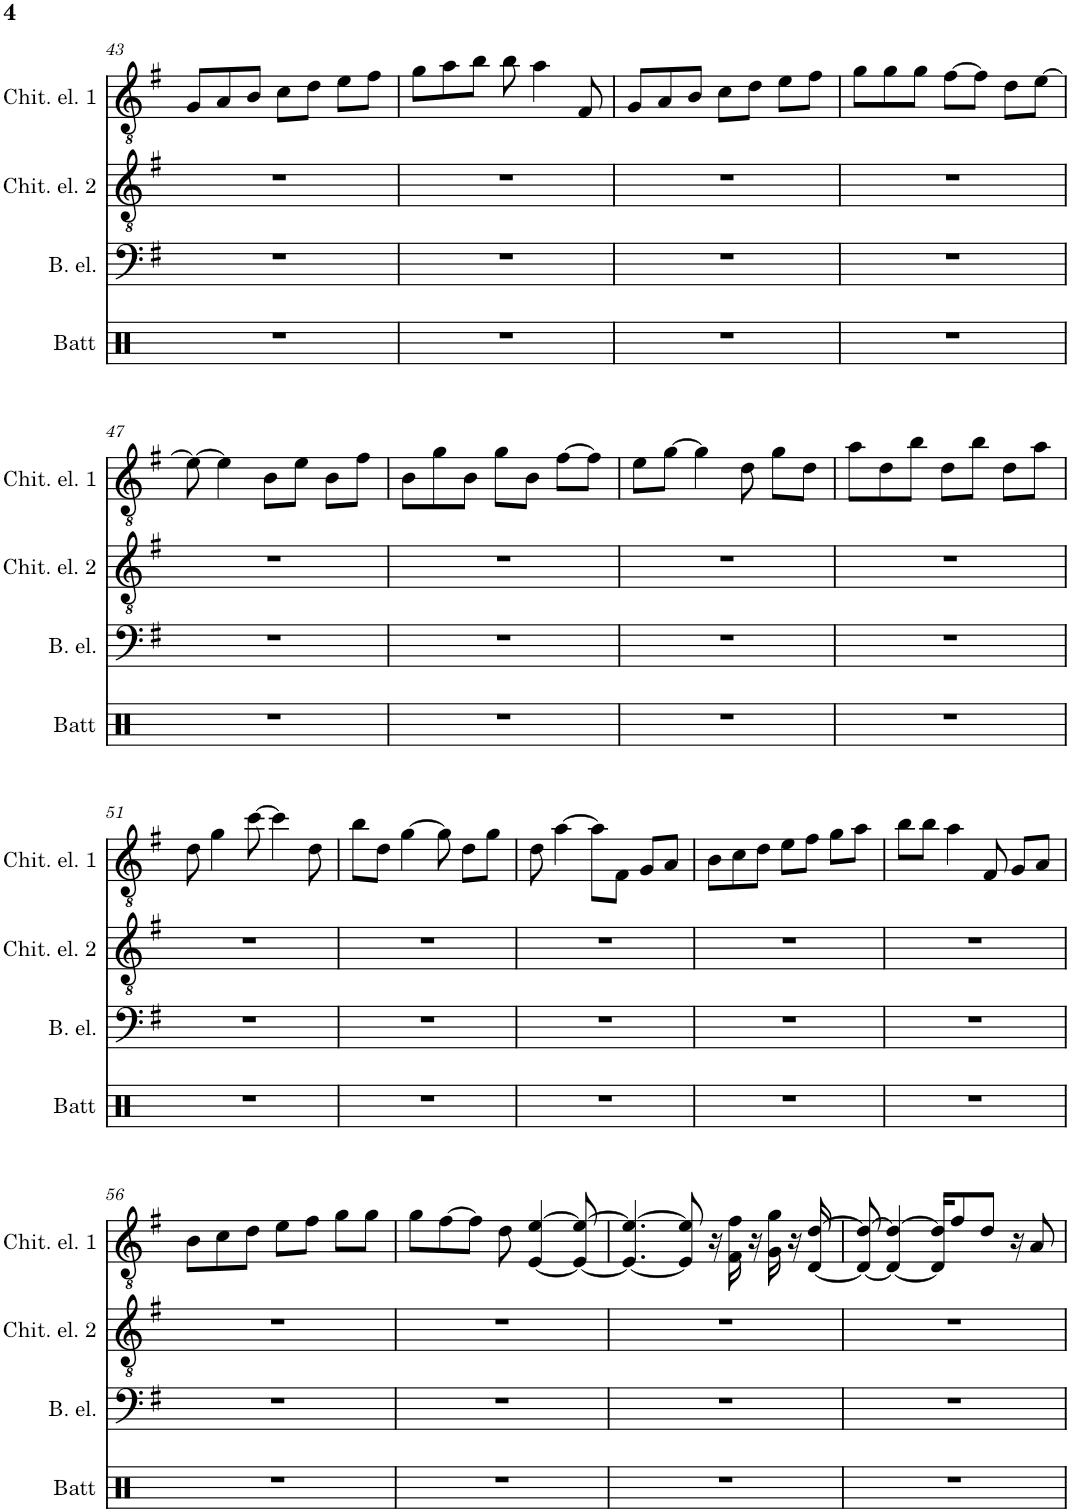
**kern	**kern	**kern	**kern
*part4	*part3	*part2	*part1
*staff4	*staff3	*staff2	*staff1
*I"Batteria.	*I"Basso elettrico	*I"Chitarra elettrica 2	*I"Chitarra elettrica 1
*I'Batt	*I'B. el.	*I'Chit. el. 2	*I'Chit. el. 1
!!LO:PB:g=z
*clefX	*clefF4	*clefGv2	*clefGv2
*	*Trd7c12	*	*
*k[]	*k[f#]	*k[f#]	*k[f#]
*M7/8	*M7/8	*M7/8	*M7/8
=43	=43	=43	=43
2..r	2..r	2..r	8G/L
.	.	.	8A/
.	.	.	8B/J
.	.	.	8c\L
.	.	.	8d\J
.	.	.	8e\L
.	.	.	8f#\J
=44	=44	=44	=44
2..r	2..r	2..r	8g\L
.	.	.	8a\
.	.	.	8b\J
.	.	.	8b\
.	.	.	4a\
.	.	.	8F#/
=45	=45	=45	=45
2..r	2..r	2..r	8G/L
.	.	.	8A/
.	.	.	8B/J
.	.	.	8c\L
.	.	.	8d\J
.	.	.	8e\L
.	.	.	8f#\J
=46	=46	=46	=46
2..r	2..r	2..r	8g\L
.	.	.	8g\
.	.	.	8g\J
.	.	.	[8f#\L
.	.	.	8f#\J]
.	.	.	8d\L
.	.	.	[8e\J
!!LO:LB:g=z
=47	=47	=47	=47
2..r	2..r	2..r	8e\_
.	.	.	4e\]
.	.	.	8B\L
.	.	.	8e\J
.	.	.	8B\L
.	.	.	8f#\J
=48	=48	=48	=48
2..r	2..r	2..r	8B\L
.	.	.	8g\
.	.	.	8B\J
.	.	.	8g\L
.	.	.	8B\J
.	.	.	[8f#\L
.	.	.	8f#\J]
=49	=49	=49	=49
2..r	2..r	2..r	8e\L
.	.	.	[8g\J
.	.	.	4g\]
.	.	.	8d\
.	.	.	8g\L
.	.	.	8d\J
=50	=50	=50	=50
2..r	2..r	2..r	8a\L
.	.	.	8d\
.	.	.	8b\J
.	.	.	8d\L
.	.	.	8b\J
.	.	.	8d\L
.	.	.	8a\J
!!LO:LB:g=z
=51	=51	=51	=51
2..r	2..r	2..r	8d\
.	.	.	4g\
.	.	.	[8cc\
.	.	.	4cc\]
.	.	.	8d\
=52	=52	=52	=52
2..r	2..r	2..r	8b\L
.	.	.	8d\J
.	.	.	[4g\
.	.	.	8g\]
.	.	.	8d\L
.	.	.	8g\J
=53	=53	=53	=53
2..r	2..r	2..r	8d\
.	.	.	[4a\
.	.	.	8a\L]
.	.	.	8F#\J
.	.	.	8G/L
.	.	.	8A/J
=54	=54	=54	=54
2..r	2..r	2..r	8B\L
.	.	.	8c\
.	.	.	8d\J
.	.	.	8e\L
.	.	.	8f#\J
.	.	.	8g\L
.	.	.	8a\J
=55	=55	=55	=55
2..r	2..r	2..r	8b\L
.	.	.	8b\J
.	.	.	4a\
.	.	.	8F#/
.	.	.	8G/L
.	.	.	8A/J
!!LO:LB:g=z
=56	=56	=56	=56
2..r	2..r	2..r	8B\L
.	.	.	8c\
.	.	.	8d\J
.	.	.	8e\L
.	.	.	8f#\J
.	.	.	8g\L
.	.	.	8g\J
=57	=57	=57	=57
2..r	2..r	2..r	8g\L
.	.	.	[8f#\
.	.	.	8f#\J]
.	.	.	8d\
.	.	.	[4E/ [4e/
.	.	.	8E/_ 8e/_
=58	=58	=58	=58
2..r	2..r	2..r	4.E/_ 4.e/_
.	.	.	8E/] 8e/]
.	.	.	16r
.	.	.	16F#\ 16f#\
.	.	.	16r
.	.	.	16G\ 16g\
.	.	.	16r
.	.	.	[16D/ [16d/
=59	=59	=59	=59
2..r	2..r	2..r	8D/_ 8d/_
.	.	.	4D/_ 4d/_
.	.	.	16D/] 16d/]KL
.	.	.	8f#/
.	.	.	8d/J
.	.	.	16r
.	.	.	8A/
=	=	=	=
*-	*-	*-	*-
